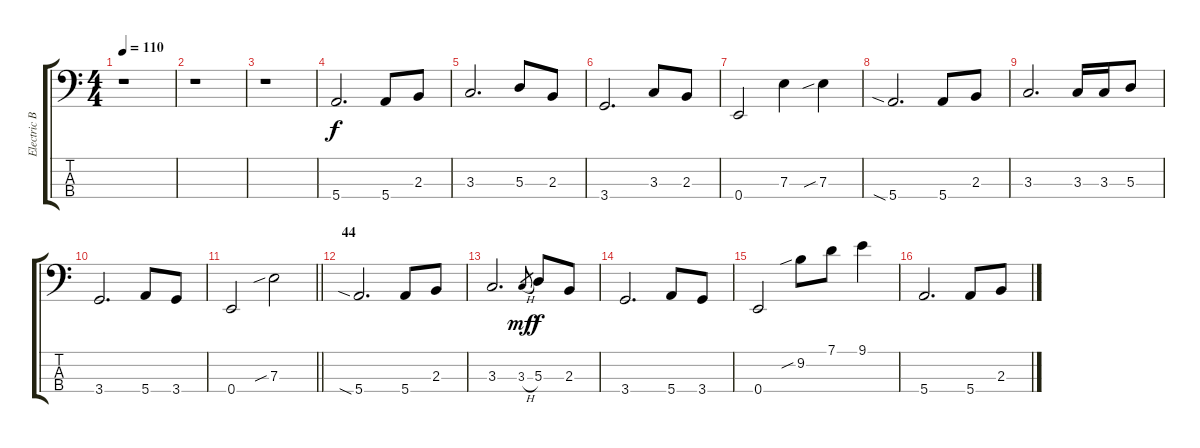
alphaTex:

\track ("Electric Bass" "Electric B") {instrument electricbassfinger}
\staff {score tabs}
\tuning (G2 D2 A1 E1) {hide}
\ts (4 4)
\tempo 110
\clef f4
\ks c
r.1{dy f} |
r.1 |
r.1 |
5.4.2{d} 5.4.8 2.3.8 |
3.3.2{d} 5.3.8 2.3.8 |
3.4.2{d} 3.3.8 2.3.8 |
0.4.2 7.3.4 7.3{sib}.4 |
5.4{sia}.2{d} 5.4.8 2.3.8 |
3.3.2{d} 3.3.16 3.3.16 5.3.8 |
3.4.2{d} 5.4.8 3.4.8 |
\barLineRight lightlight
0.4.2 7.3{sib}.2 |
\section ("" "44")
5.4{sia}.2{d} 5.4.8 2.3.8 |
3.3.2{d} 3.3{h}.8{gr dy mf} 5.3.8{dy f} 2.3.8 |
3.4.2{d} 5.4.8 3.4.8 |
0.4.2 9.2{sib}.8 7.1.8 9.1.4 |
5.4.2{d} 5.4.8 2.3.8
